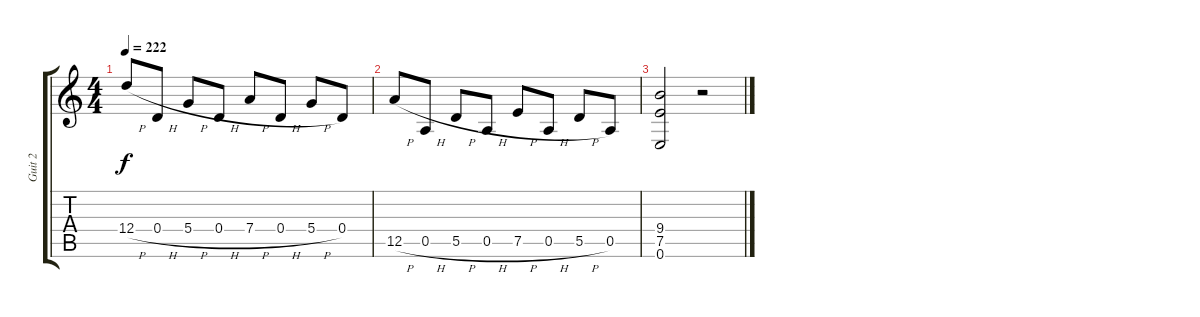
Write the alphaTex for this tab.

\track ("Guit 2" "Guit 2") {instrument overdrivenguitar}
\staff {score tabs}
\tuning (E4 B3 G3 D3 A2 E2) {hide}
\ts (4 4)
\tempo 222
\clef g2
\ks c
12.4{h}.8{dy f} 0.4{h}.8 5.4{h}.8 0.4{h}.8 7.4{h}.8 0.4{h}.8 5.4{h}.8 0.4.8 |
12.5{h}.8 0.5{h}.8 5.5{h}.8 0.5{h}.8 7.5{h}.8 0.5{h}.8 5.5{h}.8 0.5.8 |
(9.4 7.5 0.6).2 r.2
